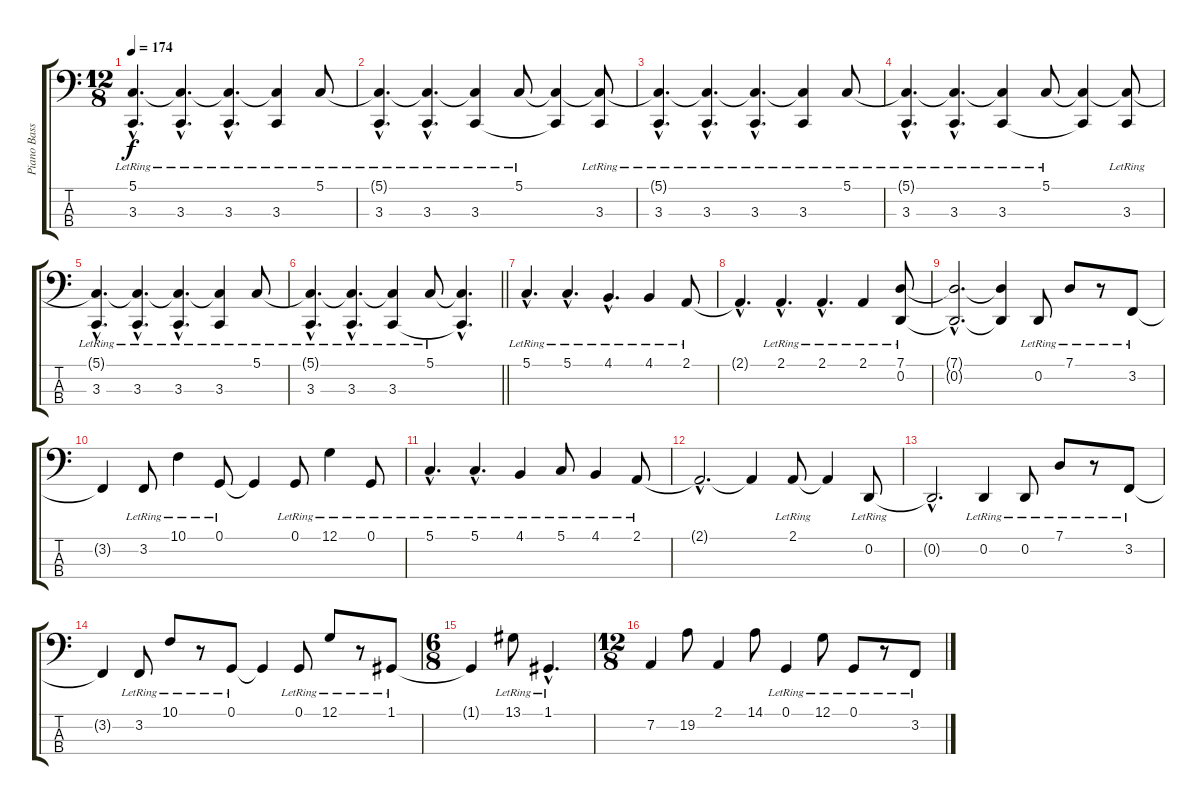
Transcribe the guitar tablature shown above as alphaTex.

\track ("Piano Bass" "Piano Bass") {instrument acousticgrandpiano}
\staff {score tabs}
\tuning (G2 D2 A1 E1) {hide}
\ts (12 8)
\tempo 174
\clef f4
\ks c
(5.1{hac t} 3.3{hac lr}).4{d dy f} (5.1{hac t} 3.3{hac lr}).4{d} (5.1{hac t} 3.3{hac lr}).4{d} (5.1{t} 3.3{lr}).4 5.1{lr}.8 |
(5.1{hac t} 3.3{hac lr}).4{d} (5.1{hac t} 3.3{hac lr}).4{d} (5.1{t} 3.3{lr}).4 5.1{lr}.8 (5.1{t} 3.3{t}).4 (5.1{t} 3.3{lr}).8 |
(5.1{hac t} 3.3{hac lr}).4{d} (5.1{hac t} 3.3{hac lr}).4{d} (5.1{hac t} 3.3{hac lr}).4{d} (5.1{t} 3.3{lr}).4 5.1{lr}.8 |
(5.1{hac t} 3.3{hac lr}).4{d} (5.1{hac t} 3.3{hac lr}).4{d} (5.1{t} 3.3{lr}).4 5.1{lr}.8 (5.1{t} 3.3{t}).4 (5.1{t} 3.3{lr}).8 |
(5.1{hac t} 3.3{hac lr}).4{d} (5.1{hac t} 3.3{hac lr}).4{d} (5.1{hac t} 3.3{hac lr}).4{d} (5.1{t} 3.3{lr}).4 5.1{lr}.8 |
\barLineRight lightlight
(5.1{hac t} 3.3{hac lr}).4{d} (5.1{hac t} 3.3{hac lr}).4{d} (5.1{t} 3.3{lr}).4 5.1{lr}.8 (5.1{hac t} 3.3{hac t}).4{d} |
5.1{hac lr}.4{d} 5.1{hac lr}.4{d} 4.1{hac lr}.4{d} 4.1{lr}.4 2.1{lr}.8 |
2.1{hac t}.4{d} 2.1{hac lr}.4{d} 2.1{hac lr}.4{d} 2.1{lr}.4 (7.1{lr} 0.2{lr}).8 |
(7.1{hac t} 0.2{hac t}).2{d} (7.1{t} 0.2{t}).4 0.2{lr}.8 7.1{lr}.8 r.8 3.2{lr}.8 |
3.2{t}.4 3.2{lr}.8 10.1{lr}.4 0.1{lr}.8 0.1{t}.4 0.1{lr}.8 12.1{lr}.4 0.1{lr}.8 |
5.1{hac lr}.4{d} 5.1{hac lr}.4{d} 4.1{lr}.4 5.1{lr}.8 4.1{lr}.4 2.1{lr}.8 |
2.1{hac t}.2{d} 2.1{t}.4 2.1{lr}.8 2.1{t}.4 0.2{lr}.8 |
0.2{hac t}.2{d} 0.2{lr}.4 0.2{lr}.8 7.1{lr}.8 r.8 3.2{lr}.8 |
3.2{t}.4 3.2{lr}.8 10.1{lr}.8 r.8 0.1{lr}.8 0.1{t}.4 0.1{lr}.8 12.1{lr}.8 r.8 1.1{lr}.8 |
\ts (6 8)
1.1{t}.4 13.1{lr}.8 1.1{hac lr}.4{d} |
\ts (12 8)
7.2.4 19.2.8 2.1.4 14.1.8 0.1{lr}.4 12.1{lr}.8 0.1{lr}.8 r.8 3.2{lr}.8
